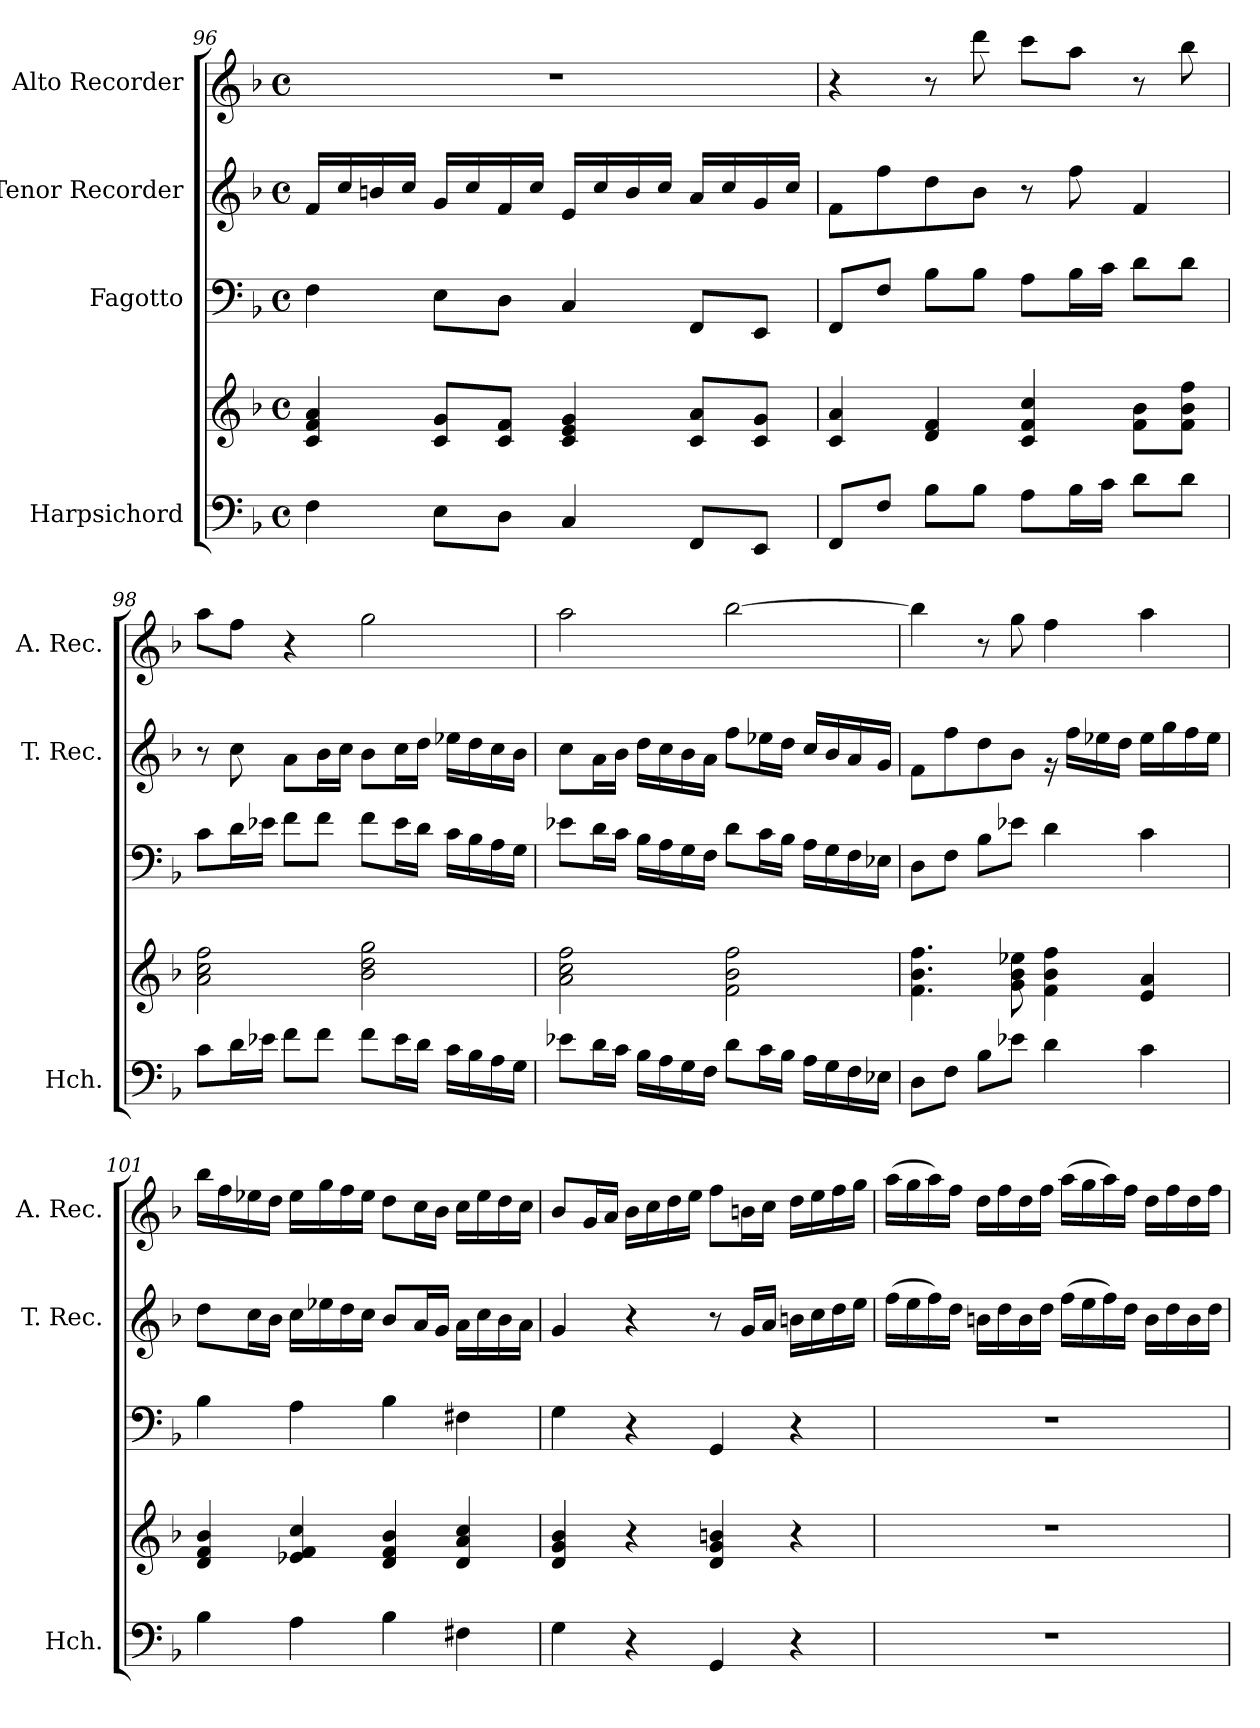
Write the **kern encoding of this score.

**kern	**kern	**kern	**kern	**kern
*part4	*part4	*part3	*part2	*part1
*staff5	*staff4	*staff3	*staff2	*staff1
*I"Harpsichord	*	*I"Fagotto	*I"Tenor Recorder	*I"Alto Recorder
*I'Hch.	*	*	*I'T. Rec.	*I'A. Rec.
*clefF4	*clefG2	*clefF4	*clefG2	*clefG2
*k[b-]	*k[b-]	*k[b-]	*k[b-]	*k[b-]
*M4/4	*M4/4	*M4/4	*M4/4	*M4/4
*met(c)	*met(c)	*met(c)	*met(c)	*met(c)
=96	=96	=96	=96	=96
4F\	4c/ 4f/ 4a/	4F\	16f/LL	1r
.	.	.	16cc/	.
.	.	.	16bn/	.
.	.	.	16cc/JJ	.
8E\L	8c/ 8g/L	8E\L	16g/LL	.
.	.	.	16cc/	.
8D\J	8c/ 8f/J	8D\J	16f/	.
.	.	.	16cc/JJ	.
4C/	4c/ 4e/ 4g/	4C/	16e/LL	.
.	.	.	16cc/	.
.	.	.	16b/	.
.	.	.	16cc/JJ	.
8FF/L	8c/ 8a/L	8FF/L	16a/LL	.
.	.	.	16cc/	.
8EE/J	8c/ 8g/J	8EE/J	16g/	.
.	.	.	16cc/JJ	.
=97	=97	=97	=97	=97
8FF/L	4c/ 4a/	8FF/L	8f\L	4r
8F/J	.	8F/J	8ff\	.
8B-\L	4d/ 4f/	8B-\L	8dd\	8r
8B-\J	.	8B-\J	8b-\J	8ddd\
8A\L	4c/ 4f/ 4cc/	8A\L	8r	8ccc\L
16B-\L	.	16B-\L	8ff\	8aa\J
16c\JJ	.	16c\JJ	.	.
8d\L	8f\ 8b-\L	8d\L	4f/	8r
8d\J	8f\ 8b-\ 8ff\J	8d\J	.	8bb-\
!!LO:LB:g=z
=98	=98	=98	=98	=98
8c\L	2a\ 2cc\ 2ff\	8c\L	8r	8aa\L
16d\L	.	16d\L	8cc\	8ff\J
16e-X\JJ	.	16e-X\JJ	.	.
8f\L	.	8f\L	8a\L	4r
8f\J	.	8f\J	16b-\L	.
.	.	.	16cc\JJ	.
8f\L	2b-\ 2dd\ 2gg\	8f\L	8b-\L	2gg\
16e-\L	.	16e-\L	16cc\L	.
16d\JJ	.	16d\JJ	16dd\JJ	.
16c\LL	.	16c\LL	16ee-X\LL	.
16B-\	.	16B-\	16dd\	.
16A\	.	16A\	16cc\	.
16G\JJ	.	16G\JJ	16b-\JJ	.
=99	=99	=99	=99	=99
8e-X\L	2a\ 2cc\ 2ff\	8e-X\L	8cc\L	2aa\
16d\L	.	16d\L	16a\L	.
16c\JJ	.	16c\JJ	16b-\JJ	.
16B-\LL	.	16B-\LL	16dd\LL	.
16A\	.	16A\	16cc\	.
16G\	.	16G\	16b-\	.
16F\JJ	.	16F\JJ	16a\JJ	.
8d\L	2f\ 2b-\ 2ff\	8d\L	8ff\L	[2bb-\
16c\L	.	16c\L	16ee-X\L	.
16B-\JJ	.	16B-\JJ	16dd\JJ	.
16A\LL	.	16A\LL	16cc/LL	.
16G\	.	16G\	16b-/	.
16F\	.	16F\	16a/	.
16E-X\JJ	.	16E-X\JJ	16g/JJ	.
=100	=100	=100	=100	=100
8D\L	4.f\ 4.b-\ 4.ff\	8D\L	8f\L	4bb-\]
8F\J	.	8F\J	8ff\	.
8B-\L	.	8B-\L	8dd\	8r
8e-X\J	8g\ 8b-\ 8ee-X\	8e-X\J	8b-\J	8gg\
4d\	4f\ 4b-\ 4ff\	4d\	16rg	4ff\
.	.	.	16ff\LL	.
.	.	.	16ee-X\	.
.	.	.	16dd\JJ	.
4c\	4e/ 4a/	4c\	16ee-\LL	4aa\
.	.	.	16gg\	.
.	.	.	16ff\	.
.	.	.	16ee-\JJ	.
=101	=101	=101	=101	=101
4B-\	4d/ 4f/ 4b-/	4B-\	8dd\L	16bb-\LL
.	.	.	.	16ff\
.	.	.	16cc\L	16ee-X\
.	.	.	16b-\JJ	16dd\JJ
4A\	4e-X/ 4f/ 4cc/	4A\	16cc\LL	16ee-\LL
.	.	.	16ee-X\	16gg\
.	.	.	16dd\	16ff\
.	.	.	16cc\JJ	16ee-\JJ
4B-\	4d/ 4f/ 4b-/	4B-\	8b-/L	8dd\L
.	.	.	16a/L	16cc\L
.	.	.	16g/JJ	16b-\JJ
4F#X\	4d/ 4a/ 4cc/	4F#X\	16a\LL	16cc\LL
.	.	.	16cc\	16ee-\
.	.	.	16b-\	16dd\
.	.	.	16a\JJ	16cc\JJ
=102	=102	=102	=102	=102
4G\	4d/ 4g/ 4b-/	4G\	4g/	8b-/L
.	.	.	.	16g/L
.	.	.	.	16a/JJ
4r	4r	4r	4r	16b-\LL
.	.	.	.	16cc\
.	.	.	.	16dd\
.	.	.	.	16ee\JJ
4GG/	4d/ 4g/ 4bn/	4GG/	8r	8ff\L
.	.	.	16g/LL	16bn\L
.	.	.	16a/JJ	16cc\JJ
4r	4r	4r	16bn\LL	16dd\LL
.	.	.	16cc\	16ee\
.	.	.	16dd\	16ff\
.	.	.	16ee\JJ	16gg\JJ
!!LO:LB:g=z
=103	=103	=103	=103	=103
1r	1r	1r	(16ff\LL	(16aa\LL
.	.	.	16ee\	16gg\
.	.	.	16ff\)	16aa\)
.	.	.	16dd\JJ	16ff\JJ
.	.	.	16bn\LL	16dd\LL
.	.	.	16dd\	16ff\
.	.	.	16b\	16dd\
.	.	.	16dd\JJ	16ff\JJ
.	.	.	(16ff\LL	(16aa\LL
.	.	.	16ee\	16gg\
.	.	.	16ff\)	16aa\)
.	.	.	16dd\JJ	16ff\JJ
.	.	.	16b\LL	16dd\LL
.	.	.	16dd\	16ff\
.	.	.	16b\	16dd\
.	.	.	16dd\JJ	16ff\JJ
=	=	=	=	=
*-	*-	*-	*-	*-
